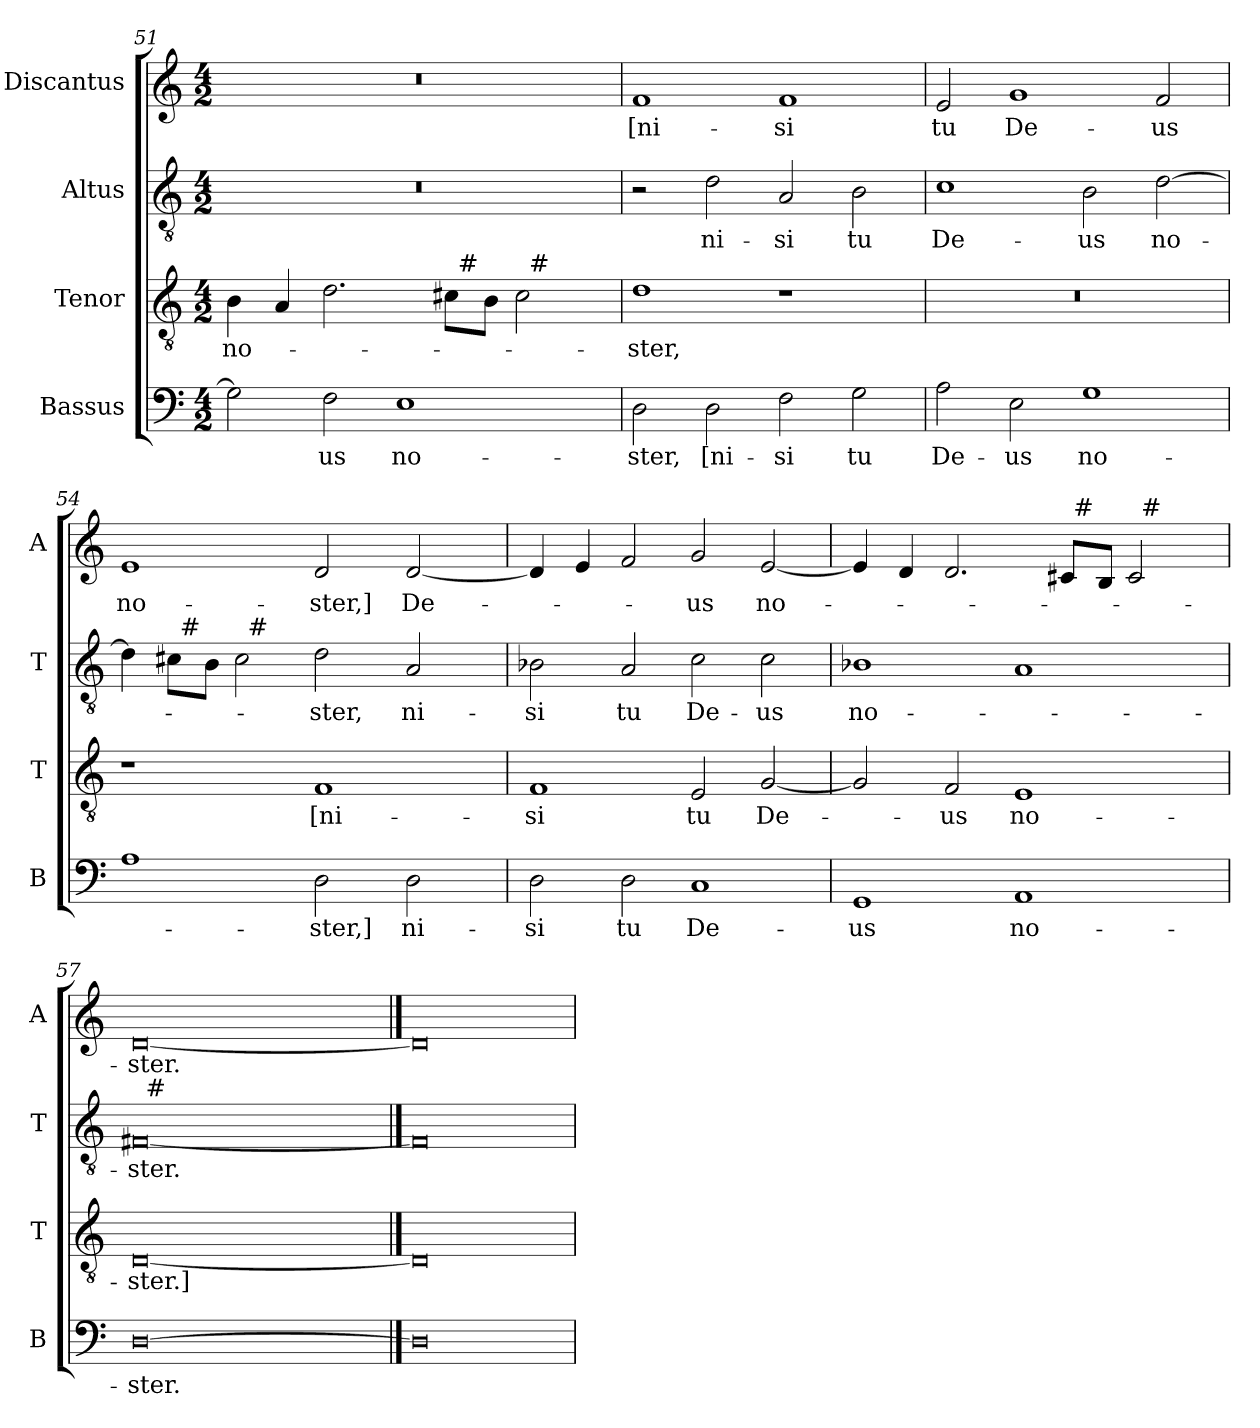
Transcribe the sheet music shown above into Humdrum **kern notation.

**kern	**text	**kern	**text	**kern	**text	**kern	**text
*part4	*part4	*part3	*part3	*part2	*part2	*part1	*part1
*staff4	*staff4	*staff3	*staff3	*staff2	*staff2	*staff1	*staff1
*I"Bassus	*	*I"Tenor	*	*I"Altus	*	*I"Discantus	*
*I'B	*	*I'T	*	*I'T	*	*I'A	*
*clefF4	*	*clefGv2	*	*clefGv2	*	*clefG2	*
*	*	*ITrd7c12	*	*ITrd7c12	*	*	*
*k[]	*	*k[]	*	*k[]	*	*k[]	*
*a:	*	*a:	*	*a:	*	*a:	*
*M4/2	*	*M4/2	*	*M4/2	*	*M4/2	*
=51	=51	=51	=51	=51	=51	=51	=51
!	!	!	!LO:LY:b	!LO:N:vis=1	!	!LO:N:vis=1	!
*	*	*^	*	*	*	*	*
*	*	*	*^	*	*	*	*	*
2G\]	.	4BB\	1ryy	1ryy	no-	0r	.	0r	.
.	.	4AA/	.	.	.	.	.	.	.
!	!LO:LY:b	!	!	!	!	!	!	!	!
2F\	-us	2.D\	.	.	.	.	.	.	.
!	!LO:LY:b	!	!	!	!	!	!	!	!
1E	no-	.	4ryy	2ryy	.	.	.	.	.
.	.	8C#\L	32ryy	.	.	.	.	.	.
!	!	!	!LO:TX:a:t=#	!	!	!	!	!	!
.	.	.	2ryy	.	.	.	.	.	.
.	.	8BB\J	.	.	.	.	.	.	.
.	.	2C#\	.	32ryy	.	.	.	.	.
!	!	!	!	!LO:TX:a:t=#	!	!	!	!	!
.	.	.	.	4...ryy	.	.	.	.	.
.	.	.	8..ryy	.	.	.	.	.	.
!!LO:LB:g=z
=52	=52	=52	=52	=52	=52	=52	=52	=52	=52
!	!LO:LY:b	!	!	!	!LO:LY:b	!	!	!	!LO:LY:b
*	*	*v	*v	*v	*	*	*	*	*
2D\	-ster,	1D	-ster,	2r	.	1f	[ni-
!	!LO:LY:b	!	!	!	!LO:LY:b	!	!
2D\	[ni-	.	.	2D\	ni-	.	.
!	!LO:LY:b	!	!	!	!LO:LY:b	!	!LO:LY:b
2F\	-si	1r	.	2AA/	-si	1f	-si
!	!LO:LY:b	!	!	!	!LO:LY:b	!	!
2G\	tu	.	.	2BB\	tu	.	.
=53	=53	=53	=53	=53	=53	=53	=53
!	!LO:LY:b	!LO:N:vis=1	!	!	!LO:LY:b	!	!LO:LY:b
2A\	De-	0r	.	1C	De-	2e/	tu
!	!LO:LY:b	!	!	!	!	!	!LO:LY:b
2E\	-us	.	.	.	.	1g	De-
!	!LO:LY:b	!	!	!	!LO:LY:b	!	!
1G	no-	.	.	2BB\	-us	.	.
!	!	!	!	!	!LO:LY:b	!	!LO:LY:b
.	.	.	.	[>2D\	no-	2f/	-us
=54	=54	=54	=54	=54	=54	=54	=54
!	!	!	!	!	!	!	!LO:LY:b
*	*	*	*	*^	*	*	*
*	*	*	*	*	*^	*	*	*
1A	.	1r	.	4D\]	4ryy	2ryy	.	1e	no-
.	.	.	.	8C#\L	32ryy	.	.	.	.
!	!	!	!	!	!LO:TX:a:t=#	!	!	!	!
.	.	.	.	.	1ryy	.	.	.	.
.	.	.	.	8BB\J	.	.	.	.	.
.	.	.	.	2C#\	.	32ryy	.	.	.
!	!	!	!	!	!	!LO:TX:a:t=#	!	!	!
.	.	.	.	.	.	1ryy	.	.	.
!	!LO:LY:b	!	!LO:LY:b	!	!	!	!LO:LY:b	!	!LO:LY:b
2D\	-ster,]	1FF	[ni-	2D\	.	.	-ster,	2d/	-ster,]
.	.	.	.	.	2ryy	.	.	.	.
!	!LO:LY:b	!	!	!	!	!	!LO:LY:b	!	!LO:LY:b
2D\	ni-	.	.	2AA/	.	.	ni-	[<2d/	De-
.	.	.	.	.	.	4...ryy	.	.	.
.	.	.	.	.	8..ryy	.	.	.	.
=55	=55	=55	=55	=55	=55	=55	=55	=55	=55
!	!LO:LY:b	!	!LO:LY:b	!	!	!	!LO:LY:b	!	!
*	*	*	*	*v	*v	*v	*	*	*
2D\	-si	1FF	-si	2BB-X\	-si	4d/]	.
.	.	.	.	.	.	4e/	.
!	!LO:LY:b	!	!	!	!LO:LY:b	!	!
2D\	tu	.	.	2AA/	tu	2f/	.
!	!LO:LY:b	!	!LO:LY:b	!	!LO:LY:b	!	!LO:LY:b
1C	De-	2EE/	tu	2C\	De-	2g/	-us
!	!	!	!LO:LY:b	!	!LO:LY:b	!	!LO:LY:b
.	.	[<2GG/	De-	2C\	-us	[<2e/	no-
=56	=56	=56	=56	=56	=56	=56	=56
!	!LO:LY:b	!	!	!	!LO:LY:b	!	!
*	*	*	*	*	*	*^	*
*	*	*	*	*	*	*	*^	*
1GG	-us	2GG/]	.	1BB-X	no-	4e/]	1ryy	1ryy	.
.	.	.	.	.	.	4d/	.	.	.
!	!	!	!LO:LY:b	!	!	!	!	!	!
.	.	2FF/	-us	.	.	2.d/	.	.	.
!	!LO:LY:b	!	!LO:LY:b	!	!	!	!	!	!
1AA	no-	1EE	no-	1AA	.	.	4ryy	2ryy	.
.	.	.	.	.	.	8c#/L	32ryy	.	.
!	!	!	!	!	!	!	!LO:TX:a:t=#	!	!
.	.	.	.	.	.	.	2ryy	.	.
.	.	.	.	.	.	8B/J	.	.	.
.	.	.	.	.	.	2c#/	.	32ryy	.
!	!	!	!	!	!	!	!	!LO:TX:a:t=#	!
.	.	.	.	.	.	.	.	4...ryy	.
.	.	.	.	.	.	.	8..ryy	.	.
=57	=57	=57	=57	=57	=57	=57	=57	=57	=57
!	!LO:LY:b	!	!LO:LY:b	!	!LO:LY:b	!	!	!	!LO:LY:b
*	*	*	*	*^	*	*v	*v	*v	*
[0D	-ster.	[0DD	-ster.]	[0FF#	32ryy	-ster.	[0d	-ster.
!	!	!	!	!	!LO:TX:a:t=#	!	!	!
.	.	.	.	.	1ryy	.	.	.
.	.	.	.	.	2ryy	.	.	.
.	.	.	.	.	4...ryy	.	.	.
*	*	*	*	*v	*v	*	*	*
==58	==58	==58	==58	==58	==58	==58	==58
0D]	.	0DD]	.	0FF#]	.	0d]	.
=	=	=	=	=	=	=	=
*-	*-	*-	*-	*-	*-	*-	*-
